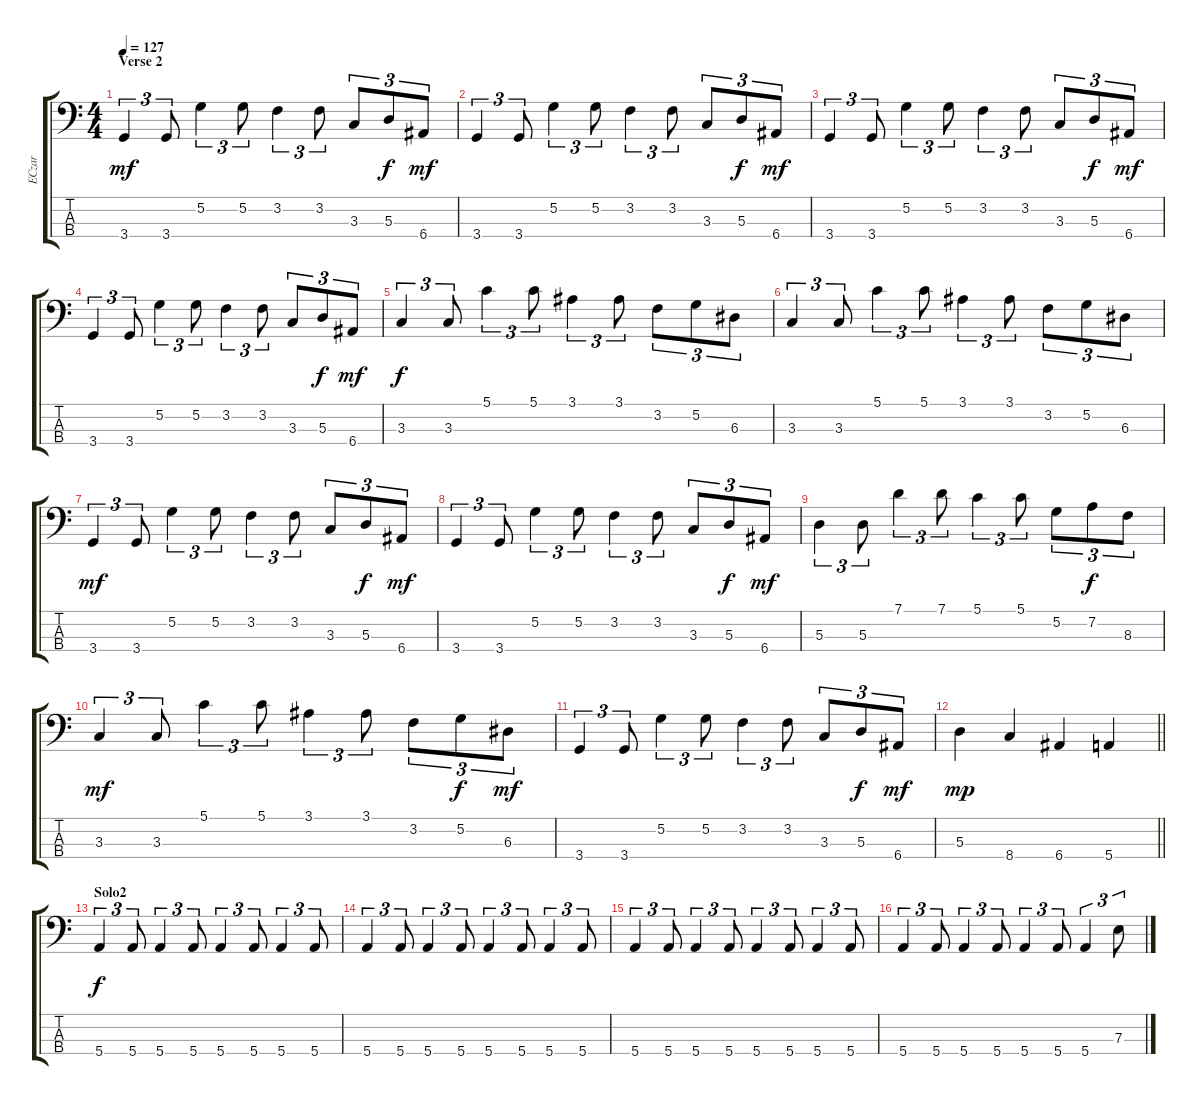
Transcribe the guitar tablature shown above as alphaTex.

\track ("ECzar" "ECzar") {instrument electricbassfinger}
\staff {score tabs}
\tuning (G2 D2 A1 E1) {hide}
\ts (4 4)
\section ("" "Verse 2")
\tempo 127
\clef f4
\ks c
3.4.4{tu (3 2) dy mf} 3.4.8{tu (3 2)} 5.2.4{tu (3 2)} 5.2.8{tu (3 2)} 3.2.4{tu (3 2)} 3.2.8{tu (3 2)} 3.3.8{tu (3 2)} 5.3.8{tu (3 2) dy f} 6.4.8{tu (3 2) dy mf} |
3.4.4{tu (3 2)} 3.4.8{tu (3 2)} 5.2.4{tu (3 2)} 5.2.8{tu (3 2)} 3.2.4{tu (3 2)} 3.2.8{tu (3 2)} 3.3.8{tu (3 2)} 5.3.8{tu (3 2) dy f} 6.4.8{tu (3 2) dy mf} |
3.4.4{tu (3 2)} 3.4.8{tu (3 2)} 5.2.4{tu (3 2)} 5.2.8{tu (3 2)} 3.2.4{tu (3 2)} 3.2.8{tu (3 2)} 3.3.8{tu (3 2)} 5.3.8{tu (3 2) dy f} 6.4.8{tu (3 2) dy mf} |
3.4.4{tu (3 2)} 3.4.8{tu (3 2)} 5.2.4{tu (3 2)} 5.2.8{tu (3 2)} 3.2.4{tu (3 2)} 3.2.8{tu (3 2)} 3.3.8{tu (3 2)} 5.3.8{tu (3 2) dy f} 6.4.8{tu (3 2) dy mf} |
3.3.4{tu (3 2) dy f} 3.3.8{tu (3 2)} 5.1.4{tu (3 2)} 5.1.8{tu (3 2)} 3.1.4{tu (3 2)} 3.1.8{tu (3 2)} 3.2.8{tu (3 2)} 5.2.8{tu (3 2)} 6.3.8{tu (3 2)} |
3.3.4{tu (3 2)} 3.3.8{tu (3 2)} 5.1.4{tu (3 2)} 5.1.8{tu (3 2)} 3.1.4{tu (3 2)} 3.1.8{tu (3 2)} 3.2.8{tu (3 2)} 5.2.8{tu (3 2)} 6.3.8{tu (3 2)} |
3.4.4{tu (3 2) dy mf} 3.4.8{tu (3 2)} 5.2.4{tu (3 2)} 5.2.8{tu (3 2)} 3.2.4{tu (3 2)} 3.2.8{tu (3 2)} 3.3.8{tu (3 2)} 5.3.8{tu (3 2) dy f} 6.4.8{tu (3 2) dy mf} |
3.4.4{tu (3 2)} 3.4.8{tu (3 2)} 5.2.4{tu (3 2)} 5.2.8{tu (3 2)} 3.2.4{tu (3 2)} 3.2.8{tu (3 2)} 3.3.8{tu (3 2)} 5.3.8{tu (3 2) dy f} 6.4.8{tu (3 2) dy mf} |
5.3.4{tu (3 2)} 5.3.8{tu (3 2)} 7.1.4{tu (3 2)} 7.1.8{tu (3 2)} 5.1.4{tu (3 2)} 5.1.8{tu (3 2)} 5.2.8{tu (3 2)} 7.2.8{tu (3 2) dy f} 8.3.8{tu (3 2)} |
3.3.4{tu (3 2) dy mf} 3.3.8{tu (3 2)} 5.1.4{tu (3 2)} 5.1.8{tu (3 2)} 3.1.4{tu (3 2)} 3.1.8{tu (3 2)} 3.2.8{tu (3 2)} 5.2.8{tu (3 2) dy f} 6.3.8{tu (3 2) dy mf} |
3.4.4{tu (3 2)} 3.4.8{tu (3 2)} 5.2.4{tu (3 2)} 5.2.8{tu (3 2)} 3.2.4{tu (3 2)} 3.2.8{tu (3 2)} 3.3.8{tu (3 2)} 5.3.8{tu (3 2) dy f} 6.4.8{tu (3 2) dy mf} |
\barLineRight lightlight
5.3.4{dy mp} 8.4.4 6.4.4 5.4.4 |
\section ("" "Solo2")
5.4.4{tu (3 2) dy f} 5.4.8{tu (3 2)} 5.4.4{tu (3 2)} 5.4.8{tu (3 2)} 5.4.4{tu (3 2)} 5.4.8{tu (3 2)} 5.4.4{tu (3 2)} 5.4.8{tu (3 2)} |
5.4.4{tu (3 2)} 5.4.8{tu (3 2)} 5.4.4{tu (3 2)} 5.4.8{tu (3 2)} 5.4.4{tu (3 2)} 5.4.8{tu (3 2)} 5.4.4{tu (3 2)} 5.4.8{tu (3 2)} |
5.4.4{tu (3 2)} 5.4.8{tu (3 2)} 5.4.4{tu (3 2)} 5.4.8{tu (3 2)} 5.4.4{tu (3 2)} 5.4.8{tu (3 2)} 5.4.4{tu (3 2)} 5.4.8{tu (3 2)} |
5.4.4{tu (3 2)} 5.4.8{tu (3 2)} 5.4.4{tu (3 2)} 5.4.8{tu (3 2)} 5.4.4{tu (3 2)} 5.4.8{tu (3 2)} 5.4.4{tu (3 2)} 7.3.8{tu (3 2)}
